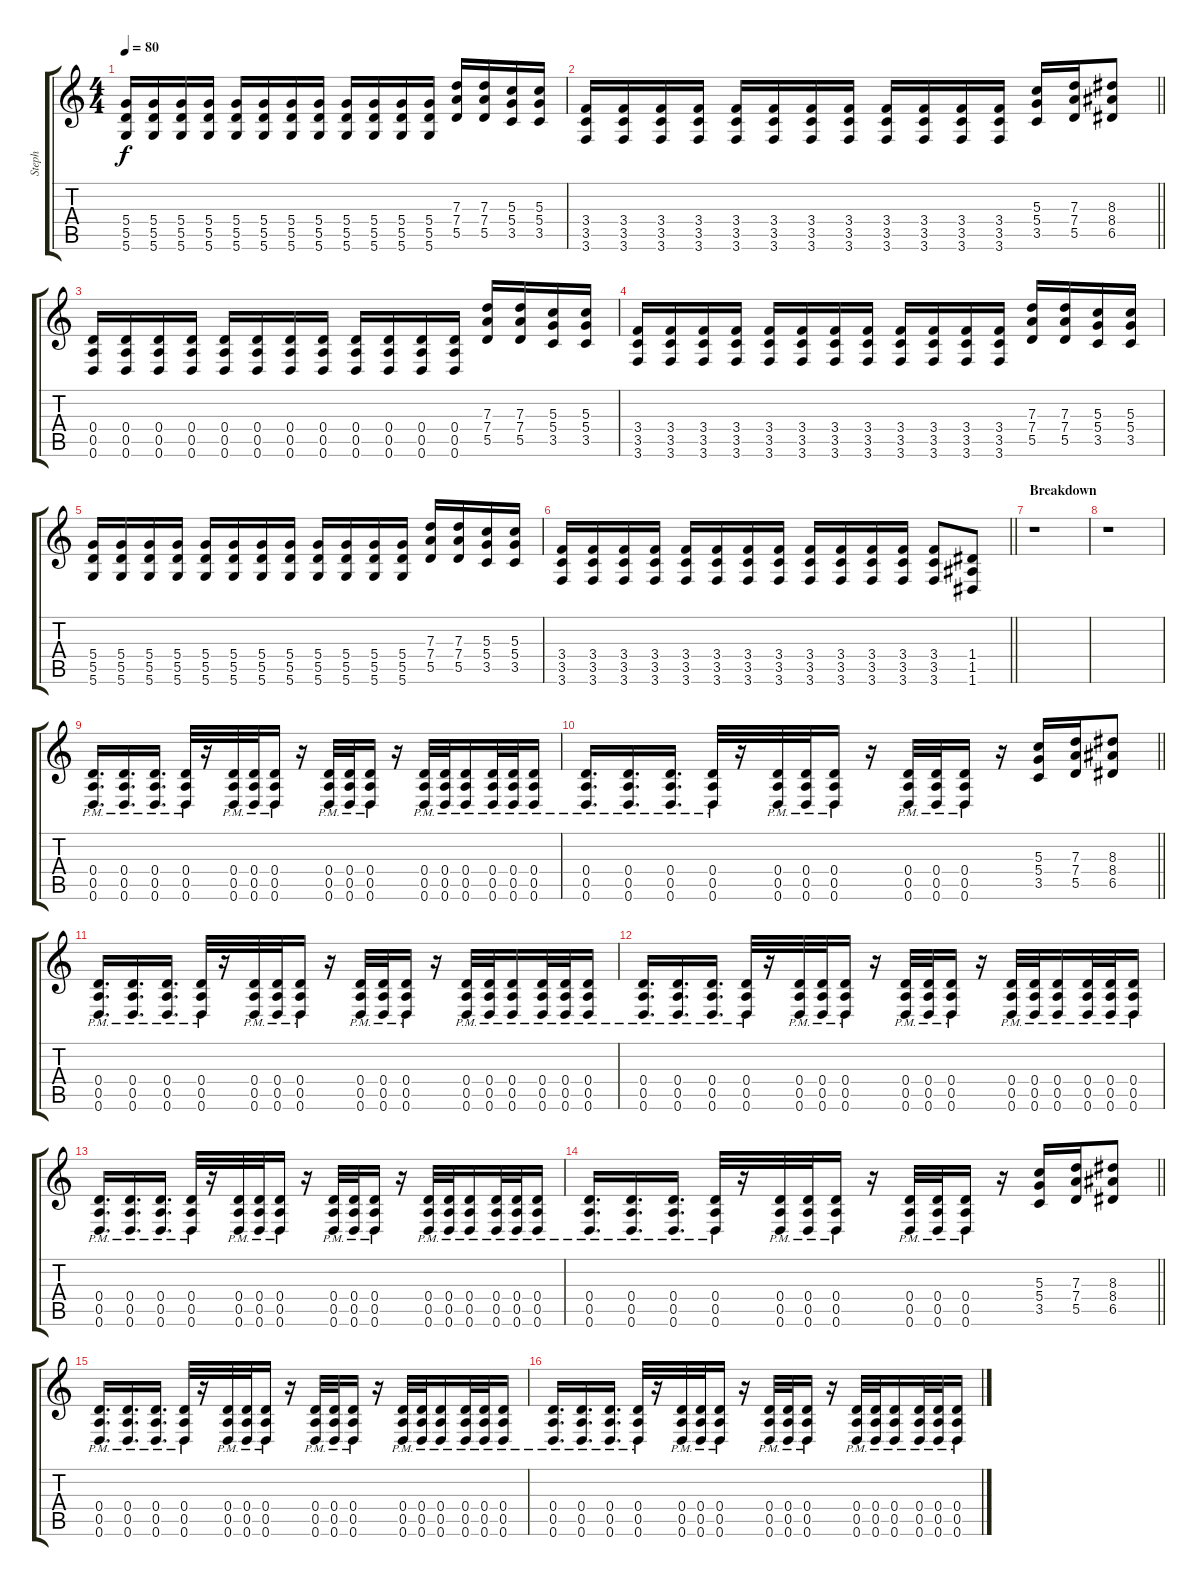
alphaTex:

\track ("Steph" "Steph") {instrument distortionguitar}
\staff {score tabs}
\tuning (E4 B3 G3 D3 A2 D2) {hide}
\ts (4 4)
\tempo 80
\clef g2
\ks c
(5.4 5.5 5.6).16{dy f} (5.4 5.5 5.6).16 (5.4 5.5 5.6).16 (5.4 5.5 5.6).16 (5.4 5.5 5.6).16 (5.4 5.5 5.6).16 (5.4 5.5 5.6).16 (5.4 5.5 5.6).16 (5.4 5.5 5.6).16 (5.4 5.5 5.6).16 (5.4 5.5 5.6).16 (5.4 5.5 5.6).16 (7.3 7.4 5.5).16 (7.3 7.4 5.5).16 (5.3 5.4 3.5).16 (5.3 5.4 3.5).16 |
\barLineRight lightlight
(3.4 3.5 3.6).16 (3.4 3.5 3.6).16 (3.4 3.5 3.6).16 (3.4 3.5 3.6).16 (3.4 3.5 3.6).16 (3.4 3.5 3.6).16 (3.4 3.5 3.6).16 (3.4 3.5 3.6).16 (3.4 3.5 3.6).16 (3.4 3.5 3.6).16 (3.4 3.5 3.6).16 (3.4 3.5 3.6).16 (5.3 5.4 3.5).16 (7.3 7.4 5.5).16 (8.3 8.4 6.5).8 |
(0.4 0.5 0.6).16 (0.4 0.5 0.6).16 (0.4 0.5 0.6).16 (0.4 0.5 0.6).16 (0.4 0.5 0.6).16 (0.4 0.5 0.6).16 (0.4 0.5 0.6).16 (0.4 0.5 0.6).16 (0.4 0.5 0.6).16 (0.4 0.5 0.6).16 (0.4 0.5 0.6).16 (0.4 0.5 0.6).16 (7.3 7.4 5.5).16 (7.3 7.4 5.5).16 (5.3 5.4 3.5).16 (5.3 5.4 3.5).16 |
(3.4 3.5 3.6).16 (3.4 3.5 3.6).16 (3.4 3.5 3.6).16 (3.4 3.5 3.6).16 (3.4 3.5 3.6).16 (3.4 3.5 3.6).16 (3.4 3.5 3.6).16 (3.4 3.5 3.6).16 (3.4 3.5 3.6).16 (3.4 3.5 3.6).16 (3.4 3.5 3.6).16 (3.4 3.5 3.6).16 (7.3 7.4 5.5).16 (7.3 7.4 5.5).16 (5.3 5.4 3.5).16 (5.3 5.4 3.5).16 |
(5.4 5.5 5.6).16 (5.4 5.5 5.6).16 (5.4 5.5 5.6).16 (5.4 5.5 5.6).16 (5.4 5.5 5.6).16 (5.4 5.5 5.6).16 (5.4 5.5 5.6).16 (5.4 5.5 5.6).16 (5.4 5.5 5.6).16 (5.4 5.5 5.6).16 (5.4 5.5 5.6).16 (5.4 5.5 5.6).16 (7.3 7.4 5.5).16 (7.3 7.4 5.5).16 (5.3 5.4 3.5).16 (5.3 5.4 3.5).16 |
\barLineRight lightlight
(3.4 3.5 3.6).16 (3.4 3.5 3.6).16 (3.4 3.5 3.6).16 (3.4 3.5 3.6).16 (3.4 3.5 3.6).16 (3.4 3.5 3.6).16 (3.4 3.5 3.6).16 (3.4 3.5 3.6).16 (3.4 3.5 3.6).16 (3.4 3.5 3.6).16 (3.4 3.5 3.6).16 (3.4 3.5 3.6).16 (3.4 3.5 3.6).8 (1.4 1.5 1.6).8 |
\section ("" "Breakdown")
r.1 |
r.1 |
(0.4{pm} 0.5{pm} 0.6{pm}).16{d} (0.4{pm} 0.5{pm} 0.6{pm}).16{d} (0.4{pm} 0.5{pm} 0.6{pm}).16{d} (0.4{pm} 0.5{pm} 0.6{pm}).32 r.16 (0.4{pm} 0.5{pm} 0.6{pm}).32 (0.4{pm} 0.5{pm} 0.6{pm}).32 (0.4{pm} 0.5{pm} 0.6{pm}).16 r.16 (0.4{pm} 0.5{pm} 0.6{pm}).32 (0.4{pm} 0.5{pm} 0.6{pm}).32 (0.4{pm} 0.5{pm} 0.6{pm}).16 r.16 (0.4{pm} 0.5{pm} 0.6{pm}).32 (0.4{pm} 0.5{pm} 0.6{pm}).32 (0.4{pm} 0.5{pm} 0.6{pm}).16 (0.4{pm} 0.5{pm} 0.6{pm}).32 (0.4{pm} 0.5{pm} 0.6{pm}).32 (0.4{pm} 0.5{pm} 0.6{pm}).16 |
\barLineRight lightlight
(0.4{pm} 0.5{pm} 0.6{pm}).16{d} (0.4{pm} 0.5{pm} 0.6{pm}).16{d} (0.4{pm} 0.5{pm} 0.6{pm}).16{d} (0.4{pm} 0.5{pm} 0.6{pm}).32 r.16 (0.4{pm} 0.5{pm} 0.6{pm}).32 (0.4{pm} 0.5{pm} 0.6{pm}).32 (0.4{pm} 0.5{pm} 0.6{pm}).16 r.16 (0.4{pm} 0.5{pm} 0.6{pm}).32 (0.4{pm} 0.5{pm} 0.6{pm}).32 (0.4{pm} 0.5{pm} 0.6{pm}).16 r.16 (5.3 5.4 3.5).16 (7.3 7.4 5.5).16 (8.3 8.4 6.5).8 |
(0.4{pm} 0.5{pm} 0.6{pm}).16{d} (0.4{pm} 0.5{pm} 0.6{pm}).16{d} (0.4{pm} 0.5{pm} 0.6{pm}).16{d} (0.4{pm} 0.5{pm} 0.6{pm}).32 r.16 (0.4{pm} 0.5{pm} 0.6{pm}).32 (0.4{pm} 0.5{pm} 0.6{pm}).32 (0.4{pm} 0.5{pm} 0.6{pm}).16 r.16 (0.4{pm} 0.5{pm} 0.6{pm}).32 (0.4{pm} 0.5{pm} 0.6{pm}).32 (0.4{pm} 0.5{pm} 0.6{pm}).16 r.16 (0.4{pm} 0.5{pm} 0.6{pm}).32 (0.4{pm} 0.5{pm} 0.6{pm}).32 (0.4{pm} 0.5{pm} 0.6{pm}).16 (0.4{pm} 0.5{pm} 0.6{pm}).32 (0.4{pm} 0.5{pm} 0.6{pm}).32 (0.4{pm} 0.5{pm} 0.6{pm}).16 |
(0.4{pm} 0.5{pm} 0.6{pm}).16{d} (0.4{pm} 0.5{pm} 0.6{pm}).16{d} (0.4{pm} 0.5{pm} 0.6{pm}).16{d} (0.4{pm} 0.5{pm} 0.6{pm}).32 r.16 (0.4{pm} 0.5{pm} 0.6{pm}).32 (0.4{pm} 0.5{pm} 0.6{pm}).32 (0.4{pm} 0.5{pm} 0.6{pm}).16 r.16 (0.4{pm} 0.5{pm} 0.6{pm}).32 (0.4{pm} 0.5{pm} 0.6{pm}).32 (0.4{pm} 0.5{pm} 0.6{pm}).16 r.16 (0.4{pm} 0.5{pm} 0.6{pm}).32 (0.4{pm} 0.5{pm} 0.6{pm}).32 (0.4{pm} 0.5{pm} 0.6{pm}).16 (0.4{pm} 0.5{pm} 0.6{pm}).32 (0.4{pm} 0.5{pm} 0.6{pm}).32 (0.4{pm} 0.5{pm} 0.6{pm}).16 |
(0.4{pm} 0.5{pm} 0.6{pm}).16{d} (0.4{pm} 0.5{pm} 0.6{pm}).16{d} (0.4{pm} 0.5{pm} 0.6{pm}).16{d} (0.4{pm} 0.5{pm} 0.6{pm}).32 r.16 (0.4{pm} 0.5{pm} 0.6{pm}).32 (0.4{pm} 0.5{pm} 0.6{pm}).32 (0.4{pm} 0.5{pm} 0.6{pm}).16 r.16 (0.4{pm} 0.5{pm} 0.6{pm}).32 (0.4{pm} 0.5{pm} 0.6{pm}).32 (0.4{pm} 0.5{pm} 0.6{pm}).16 r.16 (0.4{pm} 0.5{pm} 0.6{pm}).32 (0.4{pm} 0.5{pm} 0.6{pm}).32 (0.4{pm} 0.5{pm} 0.6{pm}).16 (0.4{pm} 0.5{pm} 0.6{pm}).32 (0.4{pm} 0.5{pm} 0.6{pm}).32 (0.4{pm} 0.5{pm} 0.6{pm}).16 |
\barLineRight lightlight
(0.4{pm} 0.5{pm} 0.6{pm}).16{d} (0.4{pm} 0.5{pm} 0.6{pm}).16{d} (0.4{pm} 0.5{pm} 0.6{pm}).16{d} (0.4{pm} 0.5{pm} 0.6{pm}).32 r.16 (0.4{pm} 0.5{pm} 0.6{pm}).32 (0.4{pm} 0.5{pm} 0.6{pm}).32 (0.4{pm} 0.5{pm} 0.6{pm}).16 r.16 (0.4{pm} 0.5{pm} 0.6{pm}).32 (0.4{pm} 0.5{pm} 0.6{pm}).32 (0.4{pm} 0.5{pm} 0.6{pm}).16 r.16 (5.3 5.4 3.5).16 (7.3 7.4 5.5).16 (8.3 8.4 6.5).8 |
(0.4{pm} 0.5{pm} 0.6{pm}).16{d} (0.4{pm} 0.5{pm} 0.6{pm}).16{d} (0.4{pm} 0.5{pm} 0.6{pm}).16{d} (0.4{pm} 0.5{pm} 0.6{pm}).32 r.16 (0.4{pm} 0.5{pm} 0.6{pm}).32 (0.4{pm} 0.5{pm} 0.6{pm}).32 (0.4{pm} 0.5{pm} 0.6{pm}).16 r.16 (0.4{pm} 0.5{pm} 0.6{pm}).32 (0.4{pm} 0.5{pm} 0.6{pm}).32 (0.4{pm} 0.5{pm} 0.6{pm}).16 r.16 (0.4{pm} 0.5{pm} 0.6{pm}).32 (0.4{pm} 0.5{pm} 0.6{pm}).32 (0.4{pm} 0.5{pm} 0.6{pm}).16 (0.4{pm} 0.5{pm} 0.6{pm}).32 (0.4{pm} 0.5{pm} 0.6{pm}).32 (0.4{pm} 0.5{pm} 0.6{pm}).16 |
(0.4{pm} 0.5{pm} 0.6{pm}).16{d} (0.4{pm} 0.5{pm} 0.6{pm}).16{d} (0.4{pm} 0.5{pm} 0.6{pm}).16{d} (0.4{pm} 0.5{pm} 0.6{pm}).32 r.16 (0.4{pm} 0.5{pm} 0.6{pm}).32 (0.4{pm} 0.5{pm} 0.6{pm}).32 (0.4{pm} 0.5{pm} 0.6{pm}).16 r.16 (0.4{pm} 0.5{pm} 0.6{pm}).32 (0.4{pm} 0.5{pm} 0.6{pm}).32 (0.4{pm} 0.5{pm} 0.6{pm}).16 r.16 (0.4{pm} 0.5{pm} 0.6{pm}).32 (0.4{pm} 0.5{pm} 0.6{pm}).32 (0.4{pm} 0.5{pm} 0.6{pm}).16 (0.4{pm} 0.5{pm} 0.6{pm}).32 (0.4{pm} 0.5{pm} 0.6{pm}).32 (0.4{pm} 0.5{pm} 0.6{pm}).16
